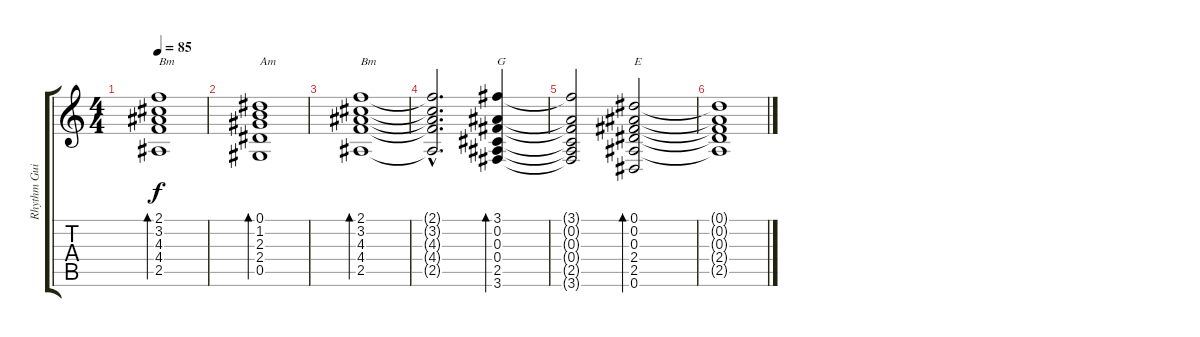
\track ("Rhythm Guitar" "Rhythm Gui") {instrument acousticguitarsteel}
\staff {score tabs}
\tuning (Eb4 Bb3 Gb3 Db3 Ab2 Eb2) {hide}
\ts (4 4)
\tempo 85
\clef g2
\ks c
(2.1 3.2 4.3 4.4 2.5).1{bd 240 txt "Bm" dy f} |
(0.1 1.2 2.3 2.4 0.5).1{bd 240 txt "Am"} |
(2.1 3.2 4.3 4.4 2.5).1{bd 240 txt "Bm"} |
(2.1{hac t} 3.2{hac t} 4.3{hac t} 4.4{hac t} 2.5{hac t}).2{d} (3.1 0.2 0.3 0.4 2.5 3.6).4{bd 240 txt "G"} |
(3.1{t} 0.2{t} 0.3{t} 0.4{t} 2.5{t} 3.6{t}).2 (0.1 0.2 0.3 2.4 2.5 0.6).2{bd 240 txt "E"} |
(0.1{t} 0.2{t} 0.3{t} 2.4{t} 2.5{t}).1
